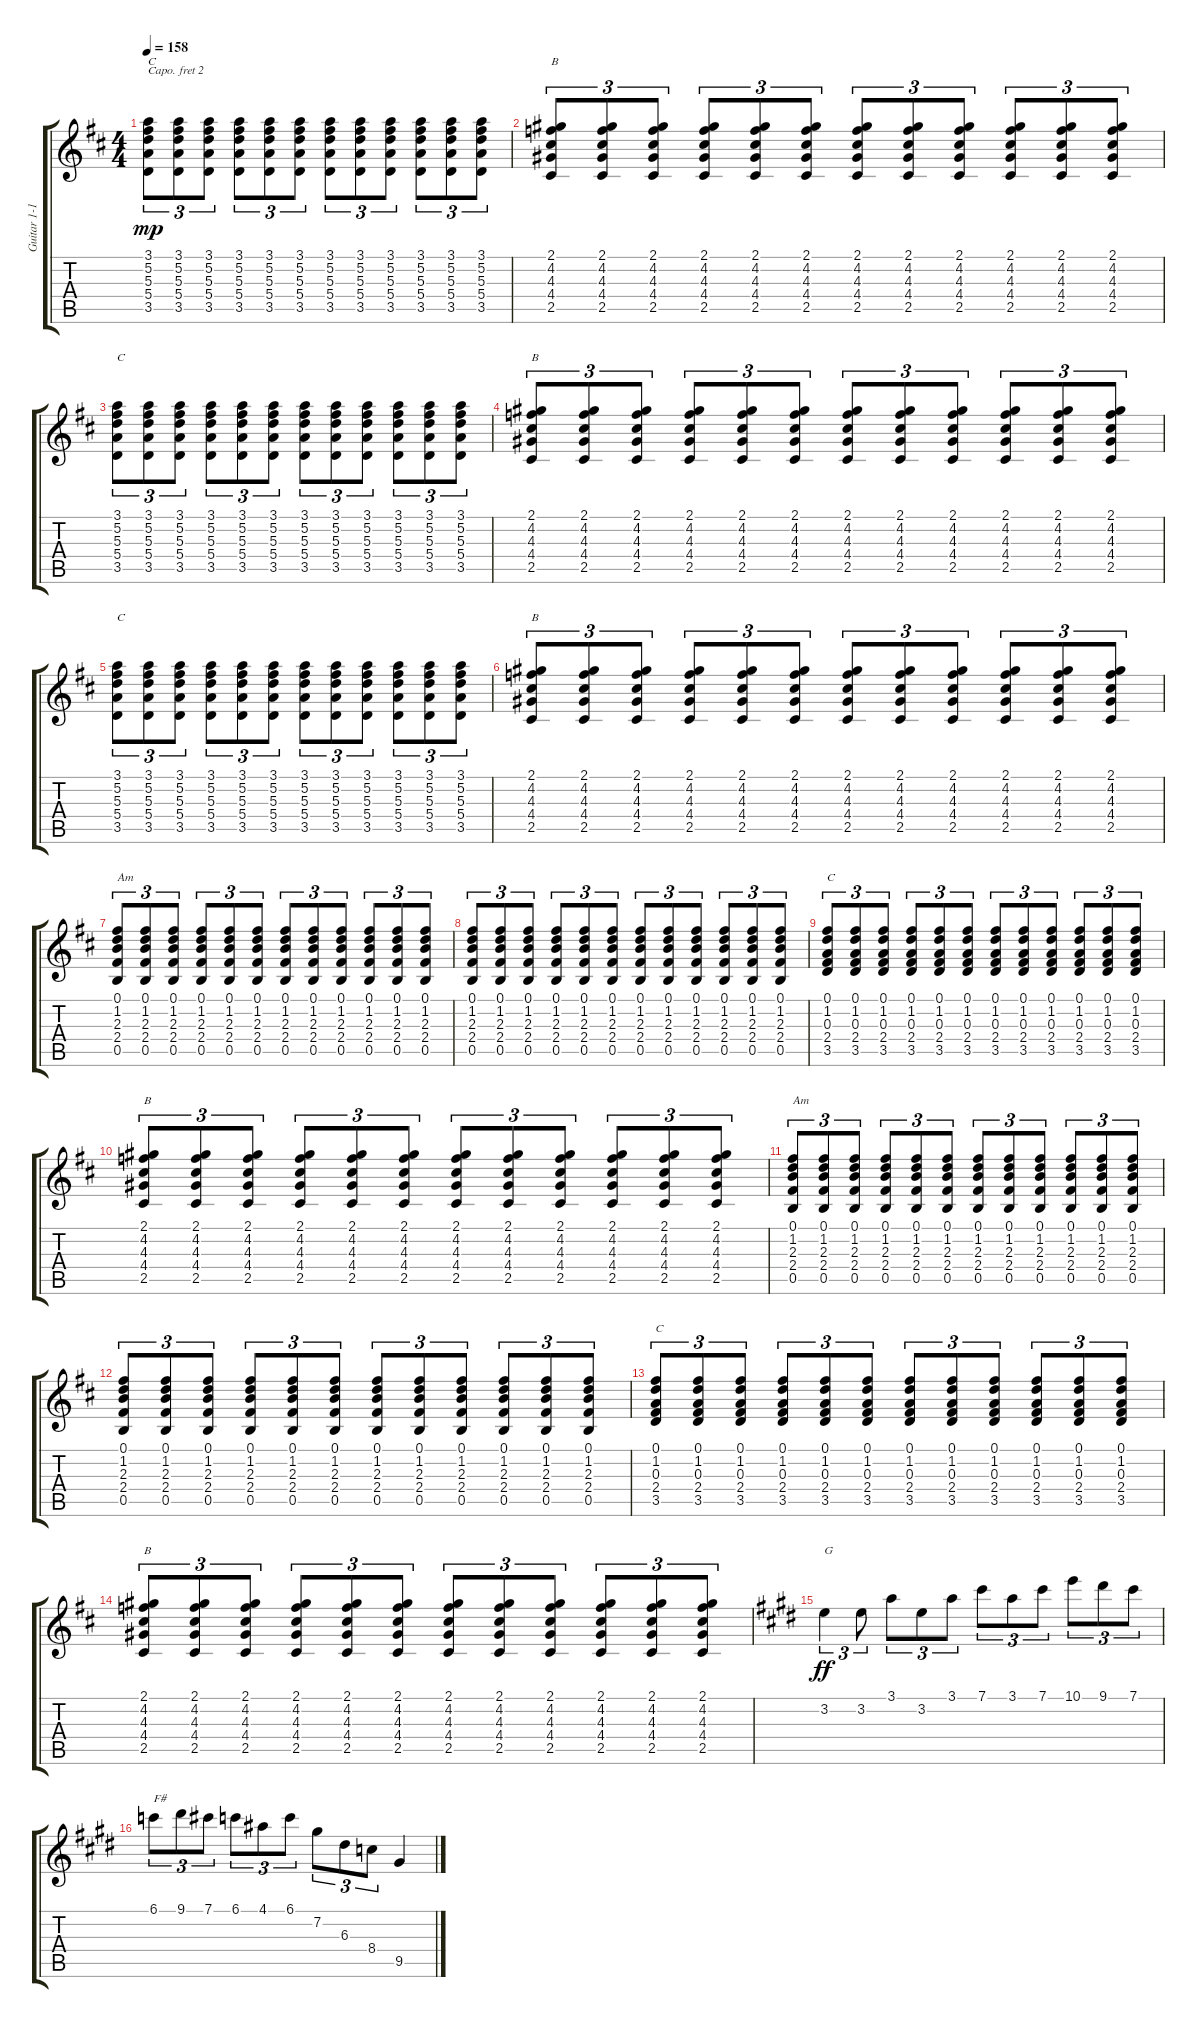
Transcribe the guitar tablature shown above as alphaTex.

\track ("Guitar 1-1" "Guitar 1-1") {instrument acousticguitarsteel}
\staff {score tabs}
\capo 2
\tuning (E4 B3 G3 D3 A2 E2) {hide}
\ts (4 4)
\tempo 158
\clef g2
\ks d
(3.1 5.2 5.3 5.4 3.5).8{tu (3 2) txt "C" dy mp} (3.1 5.2 5.3 5.4 3.5).8{tu (3 2)} (3.1 5.2 5.3 5.4 3.5).8{tu (3 2)} (3.1 5.2 5.3 5.4 3.5).8{tu (3 2)} (3.1 5.2 5.3 5.4 3.5).8{tu (3 2)} (3.1 5.2 5.3 5.4 3.5).8{tu (3 2)} (3.1 5.2 5.3 5.4 3.5).8{tu (3 2)} (3.1 5.2 5.3 5.4 3.5).8{tu (3 2)} (3.1 5.2 5.3 5.4 3.5).8{tu (3 2)} (3.1 5.2 5.3 5.4 3.5).8{tu (3 2)} (3.1 5.2 5.3 5.4 3.5).8{tu (3 2)} (3.1 5.2 5.3 5.4 3.5).8{tu (3 2)} |
(2.1 4.2 4.3 4.4 2.5).8{tu (3 2) txt "B"} (2.1 4.2 4.3 4.4 2.5).8{tu (3 2)} (2.1 4.2 4.3 4.4 2.5).8{tu (3 2)} (2.1 4.2 4.3 4.4 2.5).8{tu (3 2)} (2.1 4.2 4.3 4.4 2.5).8{tu (3 2)} (2.1 4.2 4.3 4.4 2.5).8{tu (3 2)} (2.1 4.2 4.3 4.4 2.5).8{tu (3 2)} (2.1 4.2 4.3 4.4 2.5).8{tu (3 2)} (2.1 4.2 4.3 4.4 2.5).8{tu (3 2)} (2.1 4.2 4.3 4.4 2.5).8{tu (3 2)} (2.1 4.2 4.3 4.4 2.5).8{tu (3 2)} (2.1 4.2 4.3 4.4 2.5).8{tu (3 2)} |
(3.1 5.2 5.3 5.4 3.5).8{tu (3 2) txt "C"} (3.1 5.2 5.3 5.4 3.5).8{tu (3 2)} (3.1 5.2 5.3 5.4 3.5).8{tu (3 2)} (3.1 5.2 5.3 5.4 3.5).8{tu (3 2)} (3.1 5.2 5.3 5.4 3.5).8{tu (3 2)} (3.1 5.2 5.3 5.4 3.5).8{tu (3 2)} (3.1 5.2 5.3 5.4 3.5).8{tu (3 2)} (3.1 5.2 5.3 5.4 3.5).8{tu (3 2)} (3.1 5.2 5.3 5.4 3.5).8{tu (3 2)} (3.1 5.2 5.3 5.4 3.5).8{tu (3 2)} (3.1 5.2 5.3 5.4 3.5).8{tu (3 2)} (3.1 5.2 5.3 5.4 3.5).8{tu (3 2)} |
(2.1 4.2 4.3 4.4 2.5).8{tu (3 2) txt "B"} (2.1 4.2 4.3 4.4 2.5).8{tu (3 2)} (2.1 4.2 4.3 4.4 2.5).8{tu (3 2)} (2.1 4.2 4.3 4.4 2.5).8{tu (3 2)} (2.1 4.2 4.3 4.4 2.5).8{tu (3 2)} (2.1 4.2 4.3 4.4 2.5).8{tu (3 2)} (2.1 4.2 4.3 4.4 2.5).8{tu (3 2)} (2.1 4.2 4.3 4.4 2.5).8{tu (3 2)} (2.1 4.2 4.3 4.4 2.5).8{tu (3 2)} (2.1 4.2 4.3 4.4 2.5).8{tu (3 2)} (2.1 4.2 4.3 4.4 2.5).8{tu (3 2)} (2.1 4.2 4.3 4.4 2.5).8{tu (3 2)} |
(3.1 5.2 5.3 5.4 3.5).8{tu (3 2) txt "C"} (3.1 5.2 5.3 5.4 3.5).8{tu (3 2)} (3.1 5.2 5.3 5.4 3.5).8{tu (3 2)} (3.1 5.2 5.3 5.4 3.5).8{tu (3 2)} (3.1 5.2 5.3 5.4 3.5).8{tu (3 2)} (3.1 5.2 5.3 5.4 3.5).8{tu (3 2)} (3.1 5.2 5.3 5.4 3.5).8{tu (3 2)} (3.1 5.2 5.3 5.4 3.5).8{tu (3 2)} (3.1 5.2 5.3 5.4 3.5).8{tu (3 2)} (3.1 5.2 5.3 5.4 3.5).8{tu (3 2)} (3.1 5.2 5.3 5.4 3.5).8{tu (3 2)} (3.1 5.2 5.3 5.4 3.5).8{tu (3 2)} |
(2.1 4.2 4.3 4.4 2.5).8{tu (3 2) txt "B"} (2.1 4.2 4.3 4.4 2.5).8{tu (3 2)} (2.1 4.2 4.3 4.4 2.5).8{tu (3 2)} (2.1 4.2 4.3 4.4 2.5).8{tu (3 2)} (2.1 4.2 4.3 4.4 2.5).8{tu (3 2)} (2.1 4.2 4.3 4.4 2.5).8{tu (3 2)} (2.1 4.2 4.3 4.4 2.5).8{tu (3 2)} (2.1 4.2 4.3 4.4 2.5).8{tu (3 2)} (2.1 4.2 4.3 4.4 2.5).8{tu (3 2)} (2.1 4.2 4.3 4.4 2.5).8{tu (3 2)} (2.1 4.2 4.3 4.4 2.5).8{tu (3 2)} (2.1 4.2 4.3 4.4 2.5).8{tu (3 2)} |
(0.1 1.2 2.3 2.4 0.5).8{tu (3 2) txt "Am"} (0.1 1.2 2.3 2.4 0.5).8{tu (3 2)} (0.1 1.2 2.3 2.4 0.5).8{tu (3 2)} (0.1 1.2 2.3 2.4 0.5).8{tu (3 2)} (0.1 1.2 2.3 2.4 0.5).8{tu (3 2)} (0.1 1.2 2.3 2.4 0.5).8{tu (3 2)} (0.1 1.2 2.3 2.4 0.5).8{tu (3 2)} (0.1 1.2 2.3 2.4 0.5).8{tu (3 2)} (0.1 1.2 2.3 2.4 0.5).8{tu (3 2)} (0.1 1.2 2.3 2.4 0.5).8{tu (3 2)} (0.1 1.2 2.3 2.4 0.5).8{tu (3 2)} (0.1 1.2 2.3 2.4 0.5).8{tu (3 2)} |
(0.1 1.2 2.3 2.4 0.5).8{tu (3 2)} (0.1 1.2 2.3 2.4 0.5).8{tu (3 2)} (0.1 1.2 2.3 2.4 0.5).8{tu (3 2)} (0.1 1.2 2.3 2.4 0.5).8{tu (3 2)} (0.1 1.2 2.3 2.4 0.5).8{tu (3 2)} (0.1 1.2 2.3 2.4 0.5).8{tu (3 2)} (0.1 1.2 2.3 2.4 0.5).8{tu (3 2)} (0.1 1.2 2.3 2.4 0.5).8{tu (3 2)} (0.1 1.2 2.3 2.4 0.5).8{tu (3 2)} (0.1 1.2 2.3 2.4 0.5).8{tu (3 2)} (0.1 1.2 2.3 2.4 0.5).8{tu (3 2)} (0.1 1.2 2.3 2.4 0.5).8{tu (3 2)} |
(0.1 1.2 0.3 2.4 3.5).8{tu (3 2) txt "C"} (0.1 1.2 0.3 2.4 3.5).8{tu (3 2)} (0.1 1.2 0.3 2.4 3.5).8{tu (3 2)} (0.1 1.2 0.3 2.4 3.5).8{tu (3 2)} (0.1 1.2 0.3 2.4 3.5).8{tu (3 2)} (0.1 1.2 0.3 2.4 3.5).8{tu (3 2)} (0.1 1.2 0.3 2.4 3.5).8{tu (3 2)} (0.1 1.2 0.3 2.4 3.5).8{tu (3 2)} (0.1 1.2 0.3 2.4 3.5).8{tu (3 2)} (0.1 1.2 0.3 2.4 3.5).8{tu (3 2)} (0.1 1.2 0.3 2.4 3.5).8{tu (3 2)} (0.1 1.2 0.3 2.4 3.5).8{tu (3 2)} |
(2.1 4.2 4.3 4.4 2.5).8{tu (3 2) txt "B"} (2.1 4.2 4.3 4.4 2.5).8{tu (3 2)} (2.1 4.2 4.3 4.4 2.5).8{tu (3 2)} (2.1 4.2 4.3 4.4 2.5).8{tu (3 2)} (2.1 4.2 4.3 4.4 2.5).8{tu (3 2)} (2.1 4.2 4.3 4.4 2.5).8{tu (3 2)} (2.1 4.2 4.3 4.4 2.5).8{tu (3 2)} (2.1 4.2 4.3 4.4 2.5).8{tu (3 2)} (2.1 4.2 4.3 4.4 2.5).8{tu (3 2)} (2.1 4.2 4.3 4.4 2.5).8{tu (3 2)} (2.1 4.2 4.3 4.4 2.5).8{tu (3 2)} (2.1 4.2 4.3 4.4 2.5).8{tu (3 2)} |
(0.1 1.2 2.3 2.4 0.5).8{tu (3 2) txt "Am"} (0.1 1.2 2.3 2.4 0.5).8{tu (3 2)} (0.1 1.2 2.3 2.4 0.5).8{tu (3 2)} (0.1 1.2 2.3 2.4 0.5).8{tu (3 2)} (0.1 1.2 2.3 2.4 0.5).8{tu (3 2)} (0.1 1.2 2.3 2.4 0.5).8{tu (3 2)} (0.1 1.2 2.3 2.4 0.5).8{tu (3 2)} (0.1 1.2 2.3 2.4 0.5).8{tu (3 2)} (0.1 1.2 2.3 2.4 0.5).8{tu (3 2)} (0.1 1.2 2.3 2.4 0.5).8{tu (3 2)} (0.1 1.2 2.3 2.4 0.5).8{tu (3 2)} (0.1 1.2 2.3 2.4 0.5).8{tu (3 2)} |
(0.1 1.2 2.3 2.4 0.5).8{tu (3 2)} (0.1 1.2 2.3 2.4 0.5).8{tu (3 2)} (0.1 1.2 2.3 2.4 0.5).8{tu (3 2)} (0.1 1.2 2.3 2.4 0.5).8{tu (3 2)} (0.1 1.2 2.3 2.4 0.5).8{tu (3 2)} (0.1 1.2 2.3 2.4 0.5).8{tu (3 2)} (0.1 1.2 2.3 2.4 0.5).8{tu (3 2)} (0.1 1.2 2.3 2.4 0.5).8{tu (3 2)} (0.1 1.2 2.3 2.4 0.5).8{tu (3 2)} (0.1 1.2 2.3 2.4 0.5).8{tu (3 2)} (0.1 1.2 2.3 2.4 0.5).8{tu (3 2)} (0.1 1.2 2.3 2.4 0.5).8{tu (3 2)} |
(0.1 1.2 0.3 2.4 3.5).8{tu (3 2) txt "C"} (0.1 1.2 0.3 2.4 3.5).8{tu (3 2)} (0.1 1.2 0.3 2.4 3.5).8{tu (3 2)} (0.1 1.2 0.3 2.4 3.5).8{tu (3 2)} (0.1 1.2 0.3 2.4 3.5).8{tu (3 2)} (0.1 1.2 0.3 2.4 3.5).8{tu (3 2)} (0.1 1.2 0.3 2.4 3.5).8{tu (3 2)} (0.1 1.2 0.3 2.4 3.5).8{tu (3 2)} (0.1 1.2 0.3 2.4 3.5).8{tu (3 2)} (0.1 1.2 0.3 2.4 3.5).8{tu (3 2)} (0.1 1.2 0.3 2.4 3.5).8{tu (3 2)} (0.1 1.2 0.3 2.4 3.5).8{tu (3 2)} |
(2.1 4.2 4.3 4.4 2.5).8{tu (3 2) txt "B"} (2.1 4.2 4.3 4.4 2.5).8{tu (3 2)} (2.1 4.2 4.3 4.4 2.5).8{tu (3 2)} (2.1 4.2 4.3 4.4 2.5).8{tu (3 2)} (2.1 4.2 4.3 4.4 2.5).8{tu (3 2)} (2.1 4.2 4.3 4.4 2.5).8{tu (3 2)} (2.1 4.2 4.3 4.4 2.5).8{tu (3 2)} (2.1 4.2 4.3 4.4 2.5).8{tu (3 2)} (2.1 4.2 4.3 4.4 2.5).8{tu (3 2)} (2.1 4.2 4.3 4.4 2.5).8{tu (3 2)} (2.1 4.2 4.3 4.4 2.5).8{tu (3 2)} (2.1 4.2 4.3 4.4 2.5).8{tu (3 2)} |
\ks e
3.2.4{tu (3 2) txt "G" dy ff} 3.2.8{tu (3 2)} 3.1.8{tu (3 2)} 3.2.8{tu (3 2)} 3.1.8{tu (3 2)} 7.1.8{tu (3 2)} 3.1.8{tu (3 2)} 7.1.8{tu (3 2)} 10.1.8{tu (3 2)} 9.1.8{tu (3 2)} 7.1.8{tu (3 2)} |
6.1.8{tu (3 2) txt "F#"} 9.1.8{tu (3 2)} 7.1.8{tu (3 2)} 6.1.8{tu (3 2)} 4.1.8{tu (3 2)} 6.1.8{tu (3 2)} 7.2.8{tu (3 2)} 6.3.8{tu (3 2)} 8.4.8{tu (3 2)} 9.5.4
